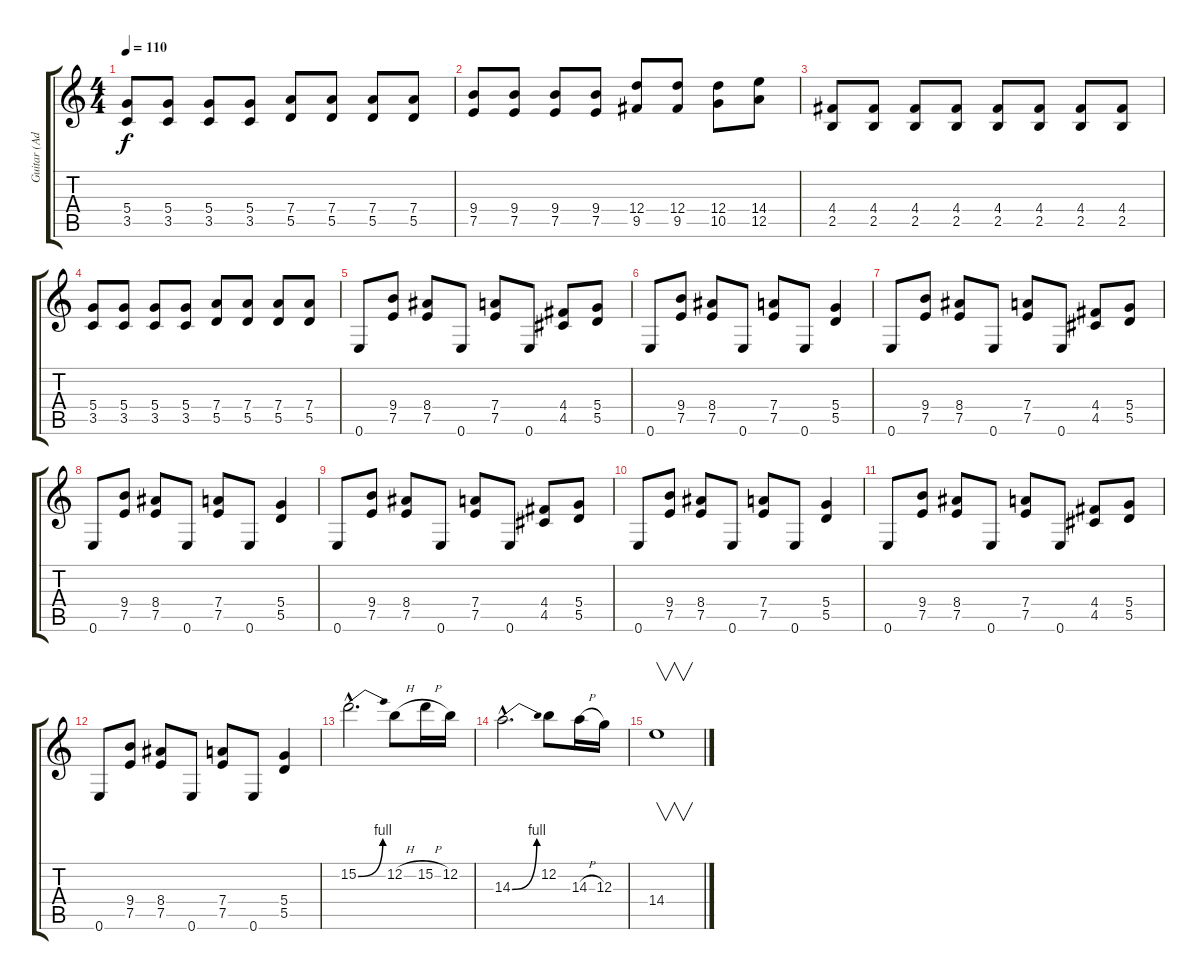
\track ("Guitar (Adrain)" "Guitar (Ad") {instrument distortionguitar}
\staff {score tabs}
\tuning (E4 B3 G3 D3 A2 E2) {hide}
\ts (4 4)
\tempo 110
\clef g2
\ks c
(5.4 3.5).8{dy f} (5.4 3.5).8 (5.4 3.5).8 (5.4 3.5).8 (7.4 5.5).8 (7.4 5.5).8 (7.4 5.5).8 (7.4 5.5).8 |
(9.4 7.5).8 (9.4 7.5).8 (9.4 7.5).8 (9.4 7.5).8 (12.4 9.5).8 (12.4 9.5).8 (12.4 10.5).8 (14.4 12.5).8 |
(4.4 2.5).8 (4.4 2.5).8 (4.4 2.5).8 (4.4 2.5).8 (4.4 2.5).8 (4.4 2.5).8 (4.4 2.5).8 (4.4 2.5).8 |
(5.4 3.5).8 (5.4 3.5).8 (5.4 3.5).8 (5.4 3.5).8 (7.4 5.5).8 (7.4 5.5).8 (7.4 5.5).8 (7.4 5.5).8 |
0.6.8 (9.4 7.5).8 (8.4 7.5).8 0.6.8 (7.4 7.5).8 0.6.8 (4.4 4.5).8 (5.4 5.5).8 |
0.6.8 (9.4 7.5).8 (8.4 7.5).8 0.6.8 (7.4 7.5).8 0.6.8 (5.4 5.5).4 |
0.6.8 (9.4 7.5).8 (8.4 7.5).8 0.6.8 (7.4 7.5).8 0.6.8 (4.4 4.5).8 (5.4 5.5).8 |
0.6.8 (9.4 7.5).8 (8.4 7.5).8 0.6.8 (7.4 7.5).8 0.6.8 (5.4 5.5).4 |
0.6.8 (9.4 7.5).8 (8.4 7.5).8 0.6.8 (7.4 7.5).8 0.6.8 (4.4 4.5).8 (5.4 5.5).8 |
0.6.8 (9.4 7.5).8 (8.4 7.5).8 0.6.8 (7.4 7.5).8 0.6.8 (5.4 5.5).4 |
0.6.8 (9.4 7.5).8 (8.4 7.5).8 0.6.8 (7.4 7.5).8 0.6.8 (4.4 4.5).8 (5.4 5.5).8 |
0.6.8 (9.4 7.5).8 (8.4 7.5).8 0.6.8 (7.4 7.5).8 0.6.8 (5.4 5.5).4 |
15.2{be (bend 0 0 60 4) hac}.2{d} 12.2{h}.8 15.2{h}.16 12.2.16 |
14.3{be (bend 0 0 60 4) hac}.2{d} 12.2.8 14.3{h}.16 12.3.16 |
14.4.1{v}
